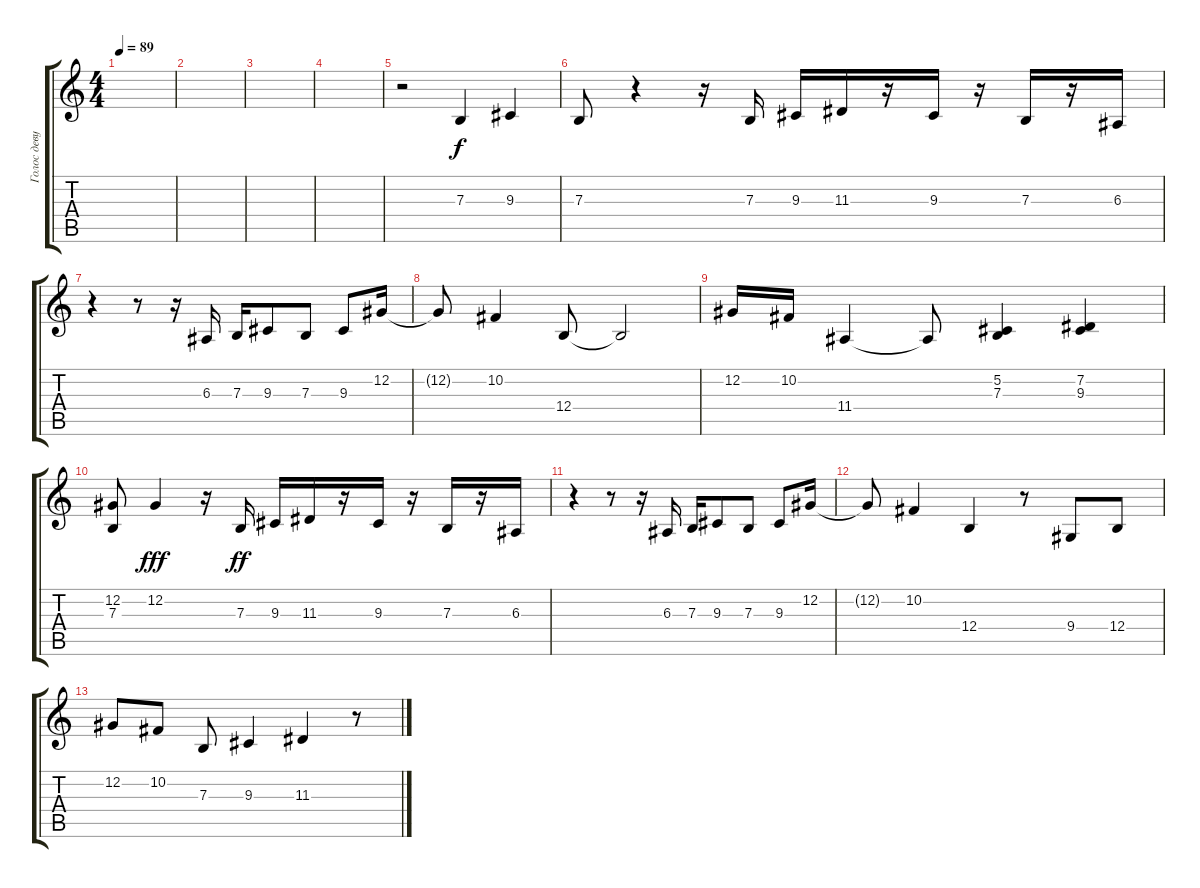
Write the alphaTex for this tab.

\track ("Голос девушки" "Голос деву") {instrument pad8sweep}
\staff {score tabs}
\tuning (Db4 Ab3 E3 B2 Gb2 B1) {hide}
\ts (4 4)
\tempo 89
\clef g2
\ks c
|
|
|
|
r.2 7.3.4 9.3.4 |
7.3.8 r.4 r.16 7.3.16 9.3.16 11.3.16 r.16 9.3.16 r.16 7.3.16 r.16 6.3.16 |
r.4 r.8 r.16 6.3.16 7.3.16 9.3.8 7.3.8 9.3.8 12.2.16 |
12.2{t}.8 10.2.4 12.4.8 12.4{t}.2 |
12.2.16 10.2.16 11.4.4 11.4{t}.8 (5.2 7.3).4 (7.2 9.3).4 |
(12.2 7.3).8 12.2.4{dy fff} r.16 7.3.16{dy ff} 9.3.16 11.3.16 r.16 9.3.16 r.16 7.3.16 r.16 6.3.16 |
r.4 r.8 r.16 6.3.16 7.3.16 9.3.8 7.3.8 9.3.8 12.2.16 |
12.2{t}.8 10.2.4 12.4.4 r.8 9.4.8 12.4.8 |
12.2.8 10.2.8 7.3.8 9.3.4 11.3.4 r.8
